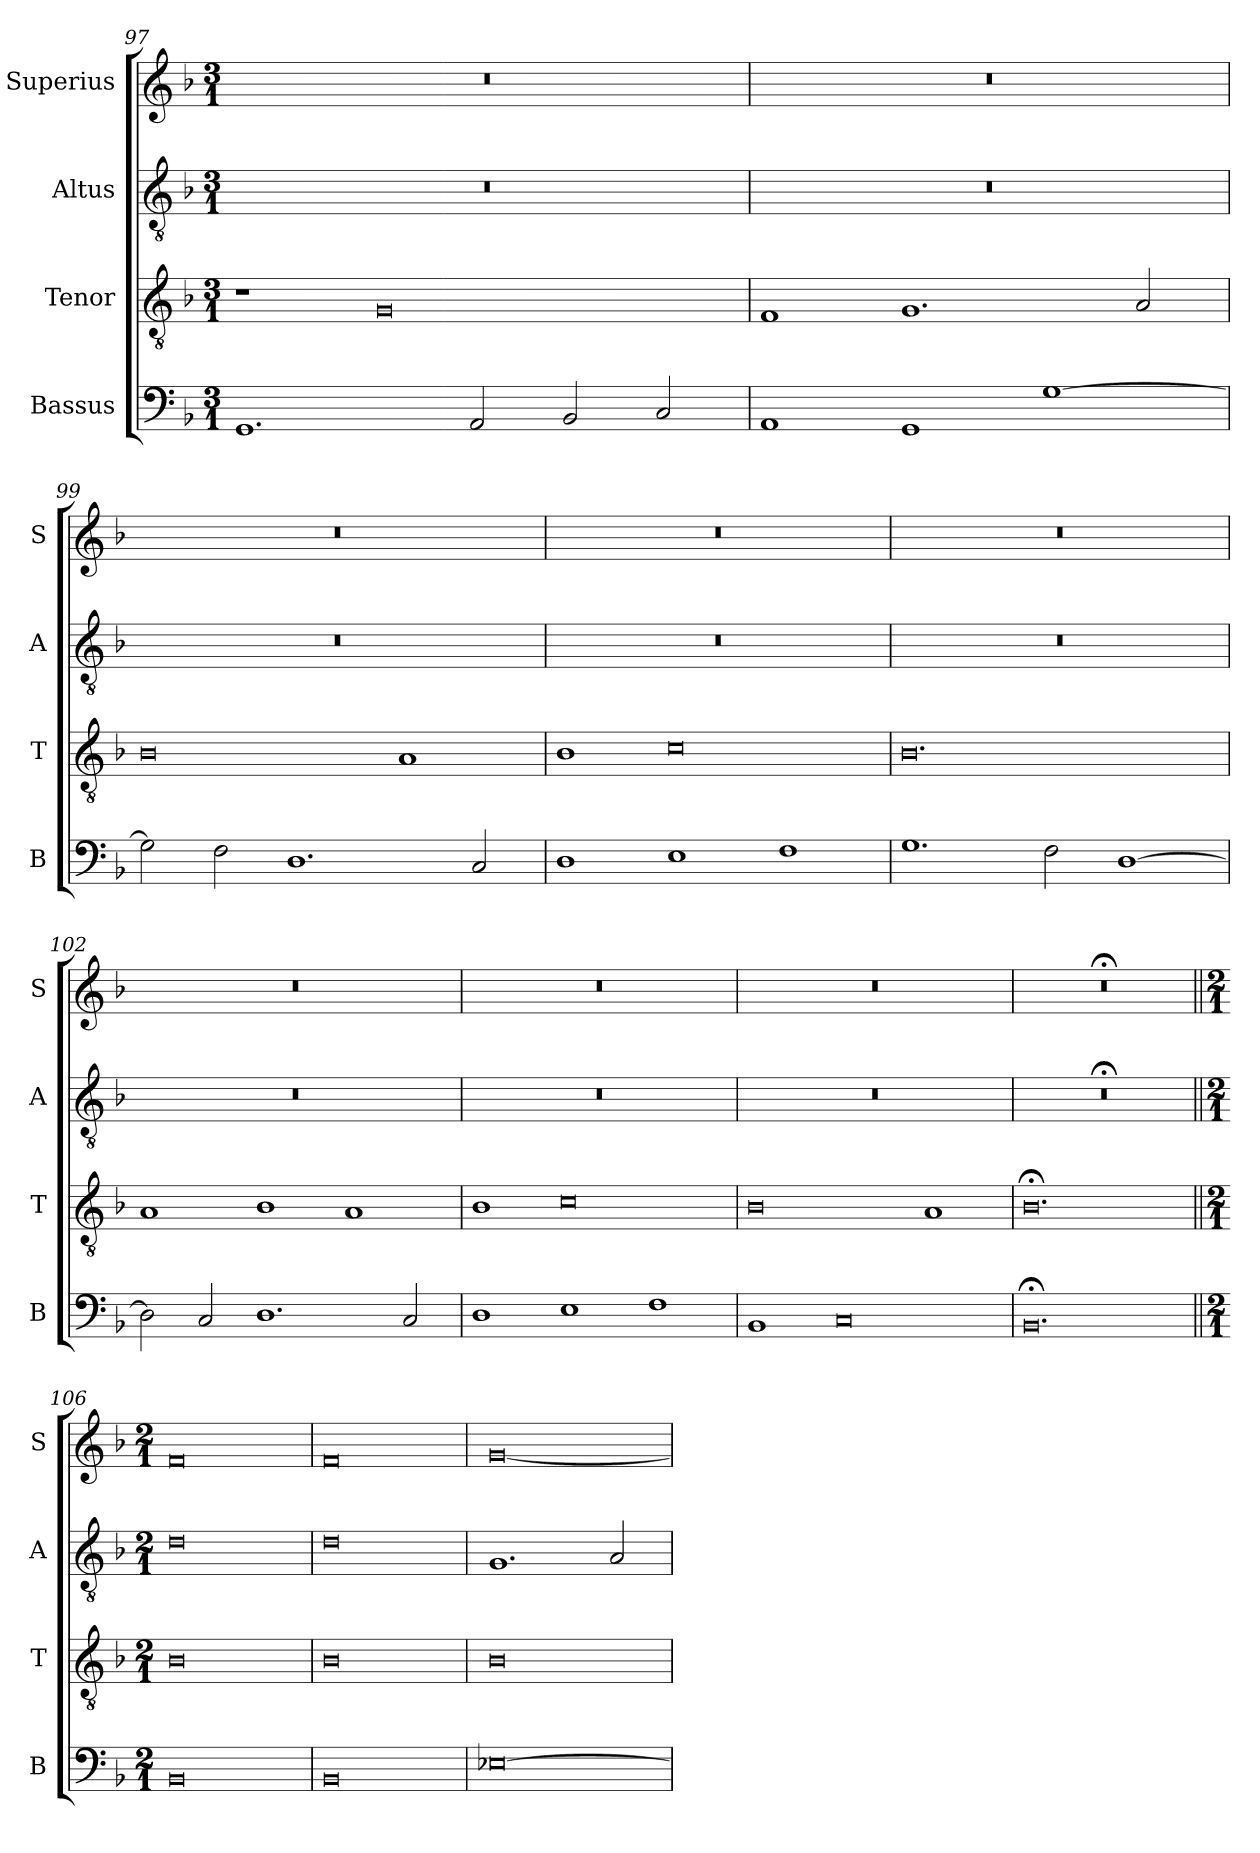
**kern	**kern	**kern	**kern
*part4	*part3	*part2	*part1
*staff4	*staff3	*staff2	*staff1
*I"Bassus	*I"Tenor	*I"Altus	*I"Superius
*I'B	*I'T	*I'A	*I'S
*clefF4	*clefGv2	*clefGv2	*clefG2
*k[b-]	*k[b-]	*k[b-]	*k[b-]
*M3/1	*M3/1	*M3/1	*M3/1
=97	=97	=97	=97
1.GG	1r	0.r	0.r
.	0G	.	.
2AA/	.	.	.
2BB-/	.	.	.
2C/	.	.	.
=98	=98	=98	=98
1AA	1F	0.r	0.r
1GG	1.G	.	.
[1G	.	.	.
.	2A/	.	.
=99	=99	=99	=99
2G\]	0B-	0.r	0.r
2F\	.	.	.
1.D	.	.	.
.	1A	.	.
2C/	.	.	.
=100	=100	=100	=100
1D	1B-	0.r	0.r
1E	0c	.	.
1F	.	.	.
=101	=101	=101	=101
1.G	0.B-	0.r	0.r
2F\	.	.	.
[1D	.	.	.
=102	=102	=102	=102
2D\]	1A	0.r	0.r
2C/	.	.	.
1.D	1B-	.	.
.	1A	.	.
2C/	.	.	.
=103	=103	=103	=103
1D	1B-	0.r	0.r
1E	0c	.	.
1F	.	.	.
=104	=104	=104	=104
1BB-	0B-	0.r	0.r
0C	.	.	.
.	1A	.	.
=105	=105	=105	=105
0.BB-;<	0.B-;<	0.r;<	0.r;<
=106||	=106||	=106||	=106||
*M2/1	*M2/1	*M2/1	*M2/1
0BB-	0B-	0d	0f
=107	=107	=107	=107
0BB-	0B-	0d	0f
=108	=108	=108	=108
[0E-X	0B-	1.G	[0g
.	.	2A/	.
=	=	=	=
*-	*-	*-	*-
